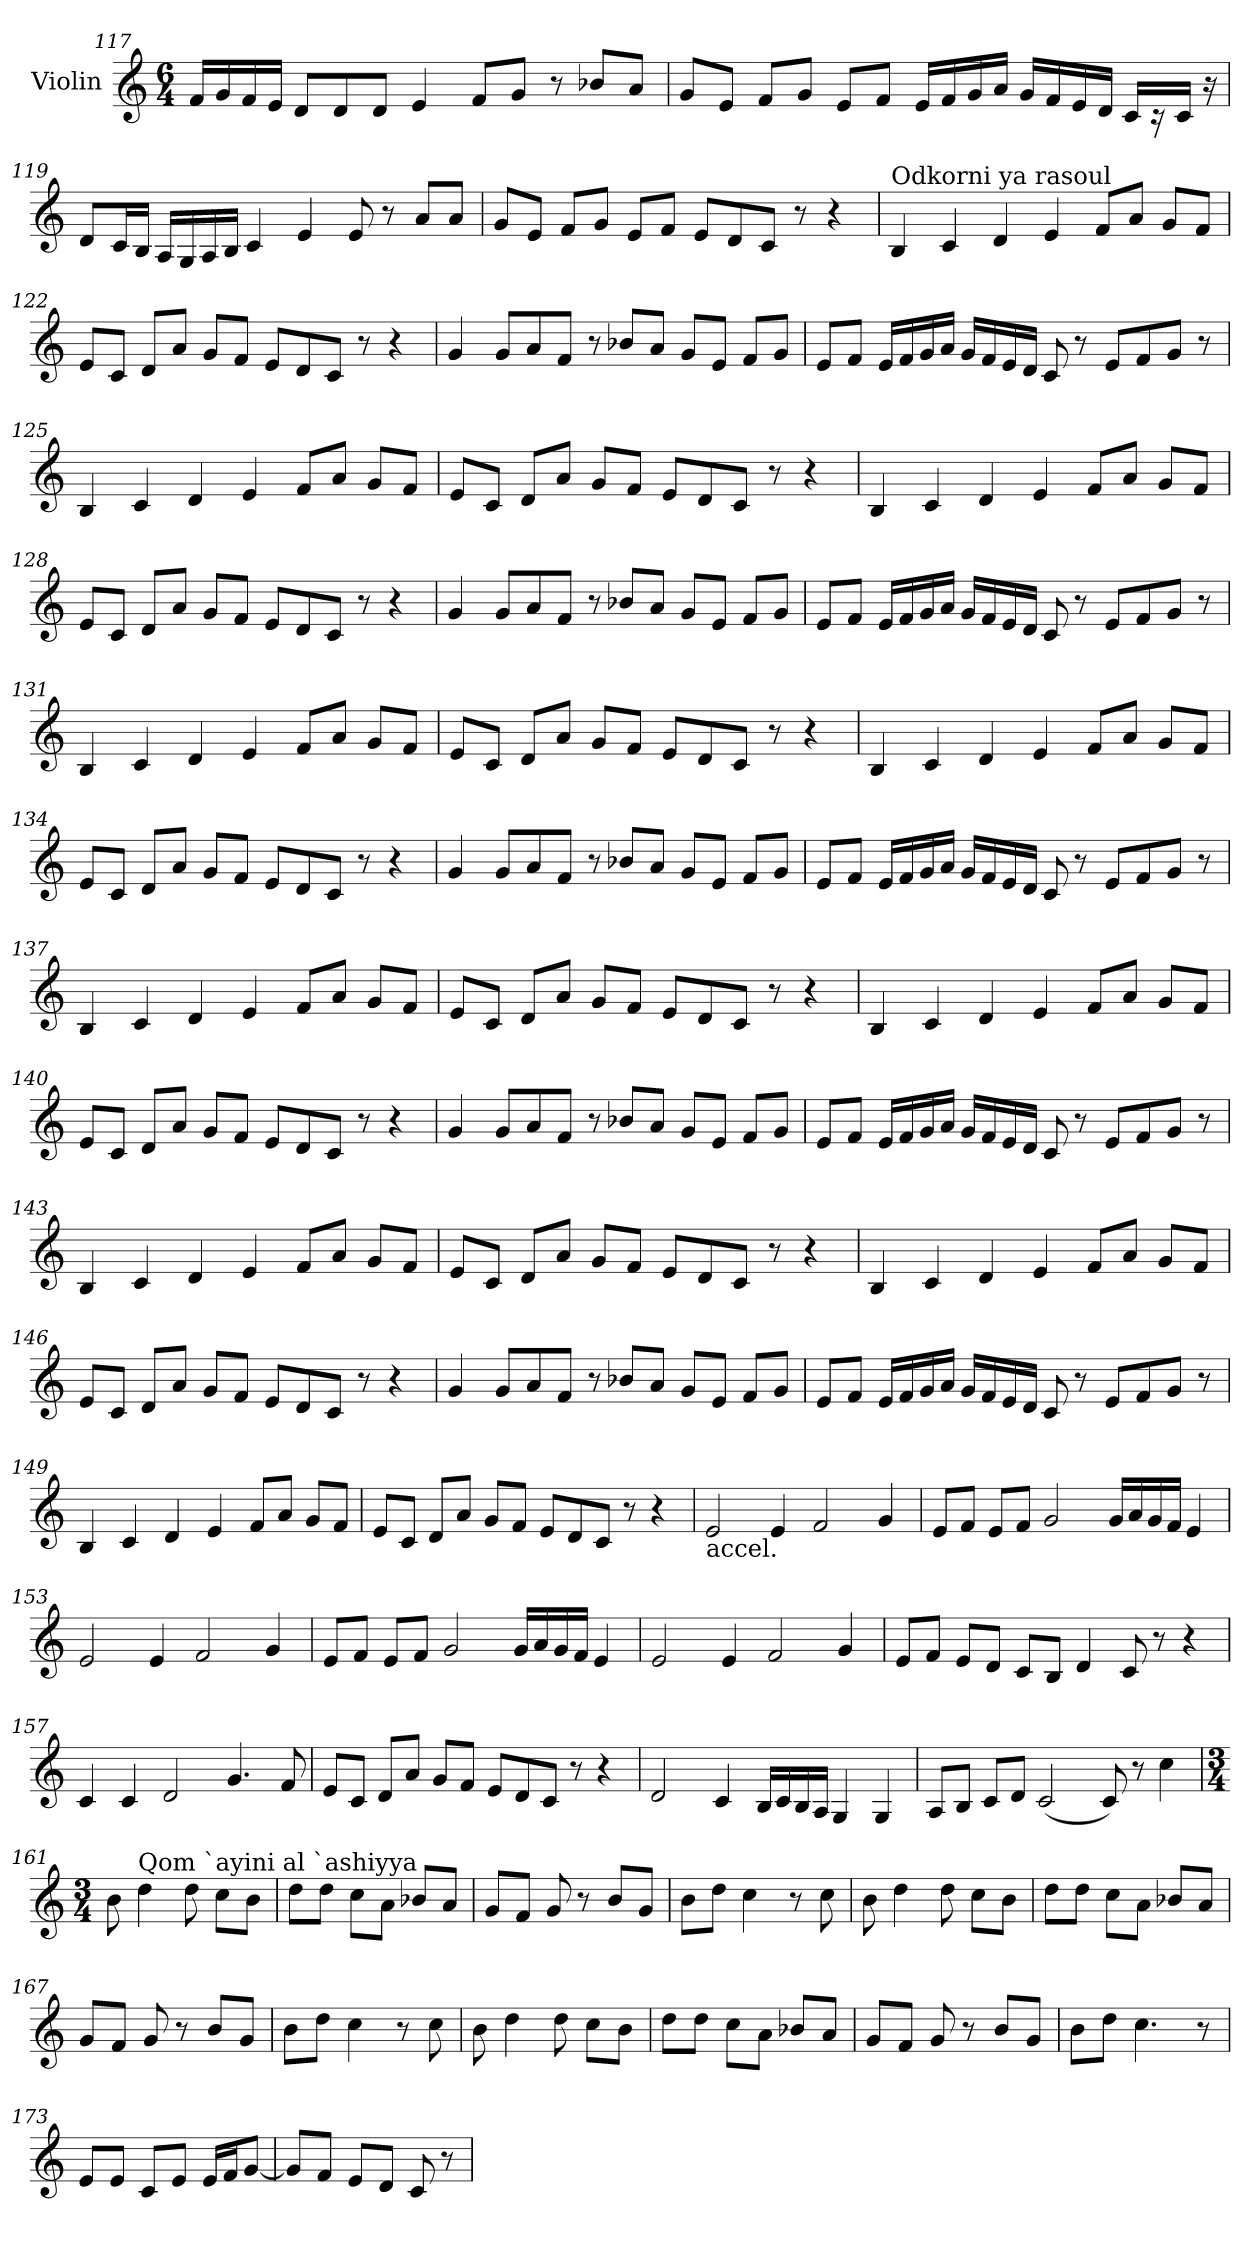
**kern
*part1
*staff1
*I"Violin
*clefG2
*k[]
*C:
*M6/4
=117
16f/LL
16g/
16f/
16e/JJ
8d/L
8d/
8d/J
4e/
8f/L
8g/J
8r
8b-X/L
8a/J
=118
8g/L
8e/J
8f/L
8g/J
8e/L
8f/J
16e/LL
16f/
16g/
16a/JJ
16g/LL
16f/
16e/
16d/JJ
16c/LL
16r
16c/JJ
16r
!!LO:LB:g=z
=119
8d/L
16c/L
16B/JJ
16A/LL
16G/
16A/
16B/JJ
4c/
4e/
8e/
8r
8a/L
8a/J
=120
8g/L
8e/J
8f/L
8g/J
8e/L
8f/J
8e/L
8d/
8c/J
8r
4r
=121
!LO:TX:a:t=Odkorni ya rasoul
4B/
4c/
4d/
4e/
8f/L
8a/J
8g/L
8f/J
!!LO:LB:g=z
=122
8e/L
8c/J
8d/L
8a/J
8g/L
8f/J
8e/L
8d/
8c/J
8r
4r
=123
4g/
8g/L
8a/
8f/J
8r
8b-X/L
8a/J
8g/L
8e/J
8f/L
8g/J
!!LO:LB:g=z
=124
8e/L
8f/J
16e/LL
16f/
16g/
16a/JJ
16g/LL
16f/
16e/
16d/JJ
8c/
8r
8e/L
8f/
8g/J
8r
=125
4B/
4c/
4d/
4e/
8f/L
8a/J
8g/L
8f/J
=126
8e/L
8c/J
8d/L
8a/J
8g/L
8f/J
8e/L
8d/
8c/J
8r
4r
!!LO:LB:g=z
=127
4B/
4c/
4d/
4e/
8f/L
8a/J
8g/L
8f/J
=128
8e/L
8c/J
8d/L
8a/J
8g/L
8f/J
8e/L
8d/
8c/J
8r
4r
=129
4g/
8g/L
8a/
8f/J
8r
8b-X/L
8a/J
8g/L
8e/J
8f/L
8g/J
!!LO:LB:g=z
=130
8e/L
8f/J
16e/LL
16f/
16g/
16a/JJ
16g/LL
16f/
16e/
16d/JJ
8c/
8r
8e/L
8f/
8g/J
8r
=131
4B/
4c/
4d/
4e/
8f/L
8a/J
8g/L
8f/J
=132
8e/L
8c/J
8d/L
8a/J
8g/L
8f/J
8e/L
8d/
8c/J
8r
4r
!!LO:LB:g=z
=133
4B/
4c/
4d/
4e/
8f/L
8a/J
8g/L
8f/J
=134
8e/L
8c/J
8d/L
8a/J
8g/L
8f/J
8e/L
8d/
8c/J
8r
4r
=135
4g/
8g/L
8a/
8f/J
8r
8b-X/L
8a/J
8g/L
8e/J
8f/L
8g/J
!!LO:PB:g=z
=136
8e/L
8f/J
16e/LL
16f/
16g/
16a/JJ
16g/LL
16f/
16e/
16d/JJ
8c/
8r
8e/L
8f/
8g/J
8r
=137
4B/
4c/
4d/
4e/
8f/L
8a/J
8g/L
8f/J
=138
8e/L
8c/J
8d/L
8a/J
8g/L
8f/J
8e/L
8d/
8c/J
8r
4r
!!LO:LB:g=z
=139
4B/
4c/
4d/
4e/
8f/L
8a/J
8g/L
8f/J
=140
8e/L
8c/J
8d/L
8a/J
8g/L
8f/J
8e/L
8d/
8c/J
8r
4r
=141
4g/
8g/L
8a/
8f/J
8r
8b-X/L
8a/J
8g/L
8e/J
8f/L
8g/J
!!LO:LB:g=z
=142
8e/L
8f/J
16e/LL
16f/
16g/
16a/JJ
16g/LL
16f/
16e/
16d/JJ
8c/
8r
8e/L
8f/
8g/J
8r
=143
4B/
4c/
4d/
4e/
8f/L
8a/J
8g/L
8f/J
=144
8e/L
8c/J
8d/L
8a/J
8g/L
8f/J
8e/L
8d/
8c/J
8r
4r
!!LO:LB:g=z
=145
4B/
4c/
4d/
4e/
8f/L
8a/J
8g/L
8f/J
=146
8e/L
8c/J
8d/L
8a/J
8g/L
8f/J
8e/L
8d/
8c/J
8r
4r
=147
4g/
8g/L
8a/
8f/J
8r
8b-X/L
8a/J
8g/L
8e/J
8f/L
8g/J
!!LO:LB:g=z
=148
8e/L
8f/J
16e/LL
16f/
16g/
16a/JJ
16g/LL
16f/
16e/
16d/JJ
8c/
8r
8e/L
8f/
8g/J
8r
=149
4B/
4c/
4d/
4e/
8f/L
8a/J
8g/L
8f/J
=150
8e/L
8c/J
8d/L
8a/J
8g/L
8f/J
8e/L
8d/
8c/J
8r
4r
!!LO:LB:g=z
=151
!LO:TX:b:t=accel.
2e/
4e/
2f/
4g/
=152
8e/L
8f/J
8e/L
8f/J
2g/
16g/LL
16a/
16g/
16f/JJ
4e/
=153
2e/
4e/
2f/
4g/
=154
8e/L
8f/J
8e/L
8f/J
2g/
16g/LL
16a/
16g/
16f/JJ
4e/
!!LO:LB:g=z
=155
2e/
4e/
2f/
4g/
=156
8e/L
8f/J
8e/L
8d/J
8c/L
8B/J
4d/
8c/
8r
4r
=157
4c/
4c/
2d/
4.g/
8f/
!!LO:LB:g=z
=158
8e/L
8c/J
8d/L
8a/J
8g/L
8f/J
8e/L
8d/
8c/J
8r
4r
=159
2d/
4c/
16B/LL
16c/
16B/
16A/JJ
4G/
4G/
=160
8A/L
8B/J
8c/L
8d/J
(2c/
8c/)
8r
4cc\
!!LO:PB:g=z
=161
*M3/4
*MM100
8b\
!LO:TX:a:t=Qom `ayini al `ashiyya
4dd\
8dd\
8cc\L
8b\J
=162
8dd\L
8dd\J
8cc\L
8a\J
8b-X/L
8a/J
=163
8g/L
8f/J
8g/
8r
8b/L
8g/J
=164
8b\L
8dd\J
4cc\
8r
8cc\
=165
8b\
4dd\
8dd\
8cc\L
8b\J
=166
8dd\L
8dd\J
8cc\L
8a\J
8b-X/L
8a/J
!!LO:LB:g=z
=167
8g/L
8f/J
8g/
8r
8b/L
8g/J
=168
8b\L
8dd\J
4cc\
8r
8cc\
=169
8b\
4dd\
8dd\
8cc\L
8b\J
=170
8dd\L
8dd\J
8cc\L
8a\J
8b-X/L
8a/J
=171
8g/L
8f/J
8g/
8r
8b/L
8g/J
!!LO:PB:g=z
=172
8b\L
8dd\J
4.cc\
8r
!!LO:PB:g=z
=173
8e/L
8e/J
8c/L
8e/J
16e/LL
16f/J
[8g/J
=174
8g/L]
8f/J
8e/L
8d/J
8c/
8r
=
*-
